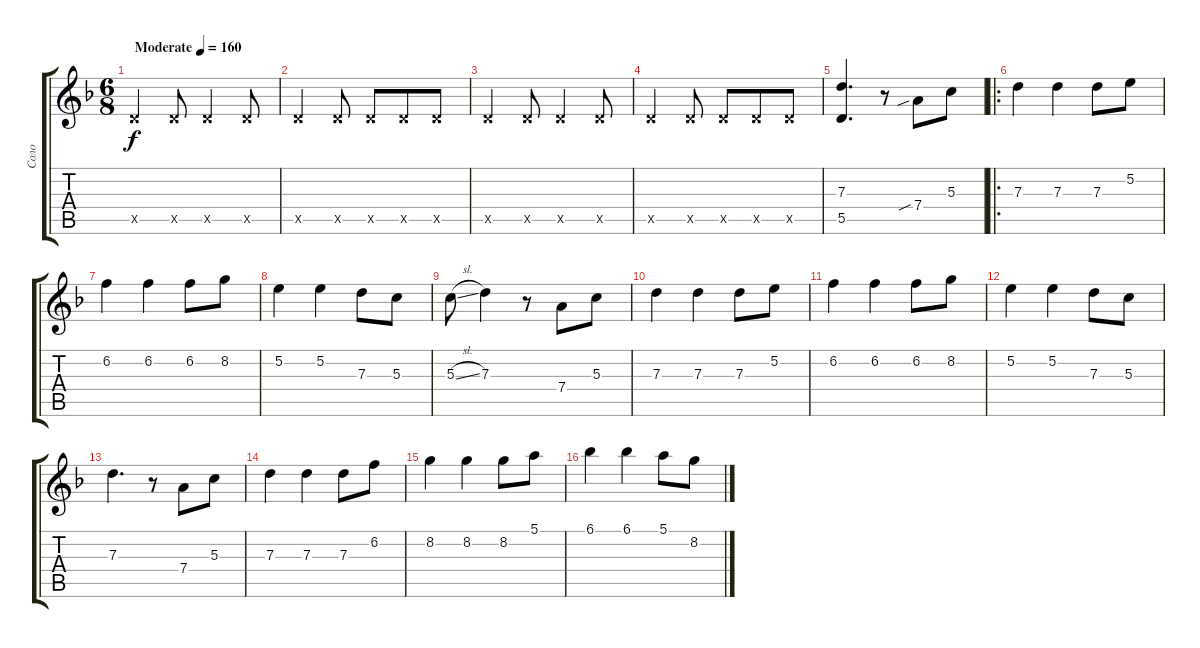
\track ("Соло" "Соло") {instrument acousticguitarnylon}
\staff {score tabs}
\tuning (E4 B3 G3 D3 A2 E2) {hide}
\ts (6 8)
\tempo (160 "Moderate")
\clef g2
\ks dminor
5.5{x}.4{dy f instrument acousticguitarnylon} 5.5{x}.8 5.5{x}.4 5.5{x}.8 |
5.5{x}.4 5.5{x}.8 5.5{x}.8 5.5{x}.8 5.5{x}.8 |
5.5{x}.4 5.5{x}.8 5.5{x}.4 5.5{x}.8 |
5.5{x}.4 5.5{x}.8 5.5{x}.8 5.5{x}.8 5.5{x}.8 |
(7.3 5.5).4{d} r.8 7.4{sib}.8 5.3.8 |
\ro
7.3.4 7.3.4 7.3.8 5.2.8 |
6.2.4 6.2.4 6.2.8 8.2.8 |
5.2.4 5.2.4 7.3.8 5.3.8 |
5.3{sl}.8 7.3.4 r.8 7.4.8 5.3.8 |
7.3.4 7.3.4 7.3.8 5.2.8 |
6.2.4 6.2.4 6.2.8 8.2.8 |
5.2.4 5.2.4 7.3.8 5.3.8 |
7.3.4{d} r.8 7.4.8 5.3.8 |
7.3.4 7.3.4 7.3.8 6.2.8 |
8.2.4 8.2.4 8.2.8 5.1.8 |
6.1.4 6.1.4 5.1.8 8.2.8
